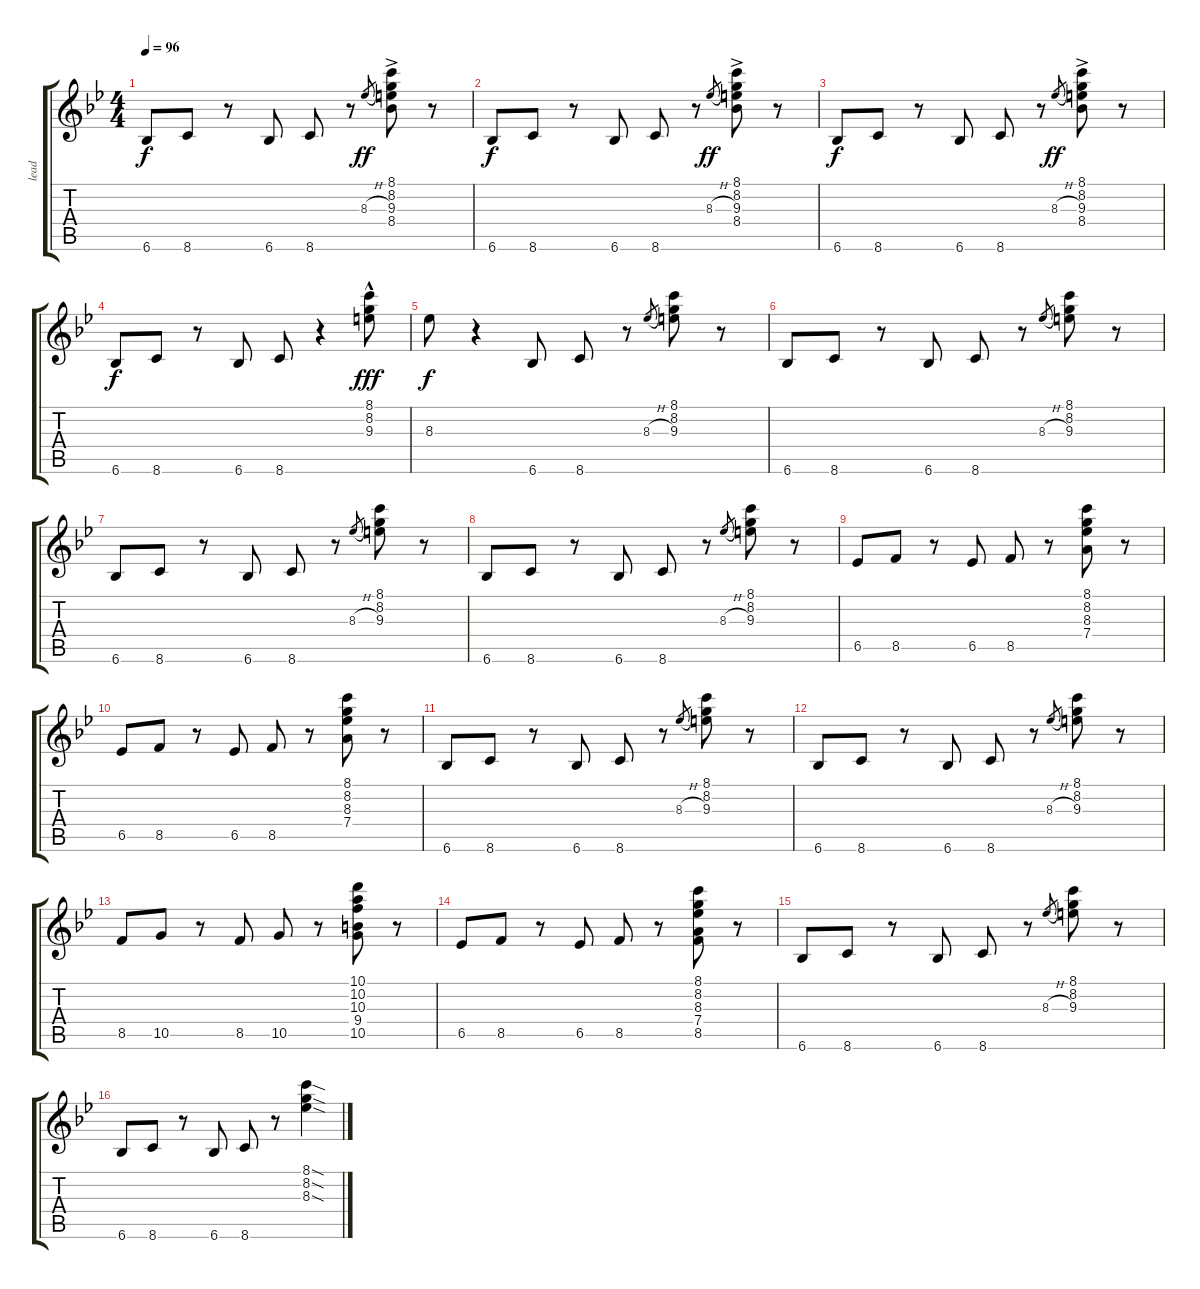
\track ("lead" "lead") {instrument overdrivenguitar}
\staff {score tabs}
\tuning (E4 B3 G3 D3 A2 E2) {hide}
\ts (4 4)
\tempo 96
\clef g2
\ks bb
6.6.8{dy f instrument overdrivenguitar} 8.6.8 r.8 6.6.8 8.6.8 r.8 8.3{h}.8{gr dy ff} (8.1{ac} 8.2{ac} 9.3{ac} 8.4{ac}).8 r.8 |
6.6.8{dy f} 8.6.8 r.8 6.6.8 8.6.8 r.8 8.3{h}.8{gr dy ff} (8.1{ac} 8.2{ac} 9.3{ac} 8.4{ac}).8 r.8 |
6.6.8{dy f} 8.6.8 r.8 6.6.8 8.6.8 r.8 8.3{h}.8{gr dy ff} (8.1{ac} 8.2{ac} 9.3{ac} 8.4{ac}).8 r.8 |
6.6.8{dy f} 8.6.8 r.8 6.6.8 8.6.8 r.4 (8.1{hac} 8.2{hac} 9.3{hac}).8{dy fff} |
8.3.8{dy f} r.4 6.6.8 8.6.8 r.8 8.3{h}.8{gr} (8.1 8.2 9.3).8 r.8 |
6.6.8 8.6.8 r.8 6.6.8 8.6.8 r.8 8.3{h}.8{gr} (8.1 8.2 9.3).8 r.8 |
6.6.8 8.6.8 r.8 6.6.8 8.6.8 r.8 8.3{h}.8{gr} (8.1 8.2 9.3).8 r.8 |
6.6.8 8.6.8 r.8 6.6.8 8.6.8 r.8 8.3{h}.8{gr} (8.1 8.2 9.3).8 r.8 |
6.5.8 8.5.8 r.8 6.5.8 8.5.8 r.8 (8.1 8.2 8.3 7.4).8 r.8 |
6.5.8 8.5.8 r.8 6.5.8 8.5.8 r.8 (8.1 8.2 8.3 7.4).8 r.8 |
6.6.8 8.6.8 r.8 6.6.8 8.6.8 r.8 8.3{h}.8{gr} (8.1 8.2 9.3).8 r.8 |
6.6.8 8.6.8 r.8 6.6.8 8.6.8 r.8 8.3{h}.8{gr} (8.1 8.2 9.3).8 r.8 |
8.5.8 10.5.8 r.8 8.5.8 10.5.8 r.8 (10.1 10.2 10.3 9.4 10.5).8 r.8 |
6.5.8 8.5.8 r.8 6.5.8 8.5.8 r.8 (8.1 8.2 8.3 7.4 8.5).8 r.8 |
6.6.8 8.6.8 r.8 6.6.8 8.6.8 r.8 8.3{h}.8{gr} (8.1 8.2 9.3).8 r.8 |
6.6.8 8.6.8 r.8 6.6.8 8.6.8 r.8 (8.1{sod} 8.2{sod} 8.3{sod}).4
